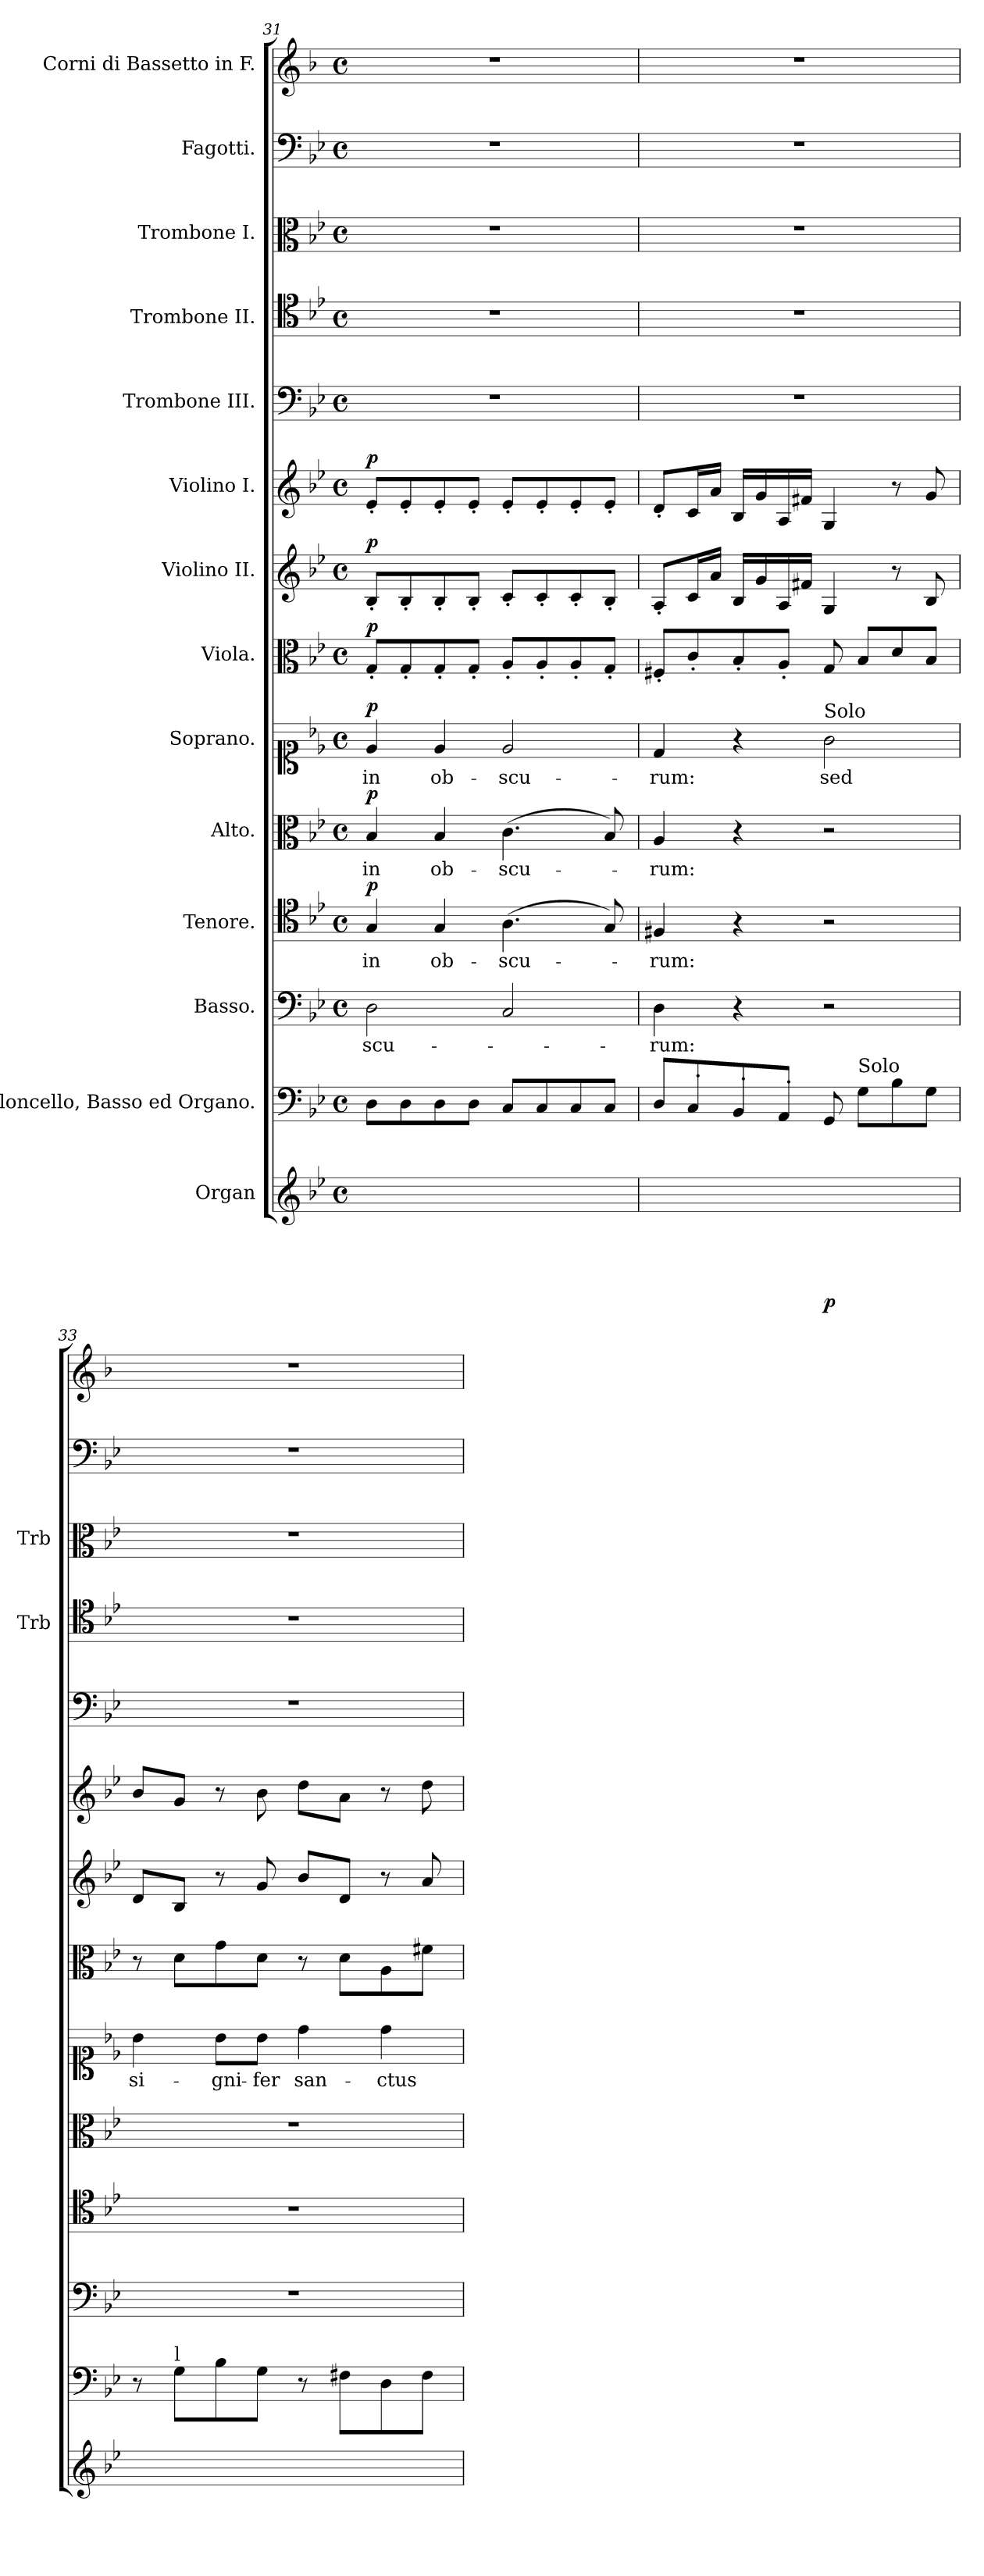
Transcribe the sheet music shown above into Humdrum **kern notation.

**kern	**dynam	**kern	**kern	**text	**kern	**text	**dynam	**kern	**text	**dynam	**kern	**text	**dynam	**kern	**text	**dynam	**kern	**text	**dynam	**kern	**text	**dynam	**kern	**kern	**kern	**kern	**kern
*part14	*part14	*part13	*part12	*part12	*part11	*part11	*part11	*part10	*part10	*part10	*part9	*part9	*part9	*part8	*part8	*part8	*part7	*part7	*part7	*part6	*part6	*part6	*part5	*part4	*part3	*part2	*part1
*staff14	*staff14	*staff13	*staff12	*staff12	*staff11	*staff11	*staff11	*staff10	*staff10	*staff10	*staff9	*staff9	*staff9	*staff8	*staff8	*staff8	*staff7	*staff7	*staff7	*staff6	*staff6	*staff6	*staff5	*staff4	*staff3	*staff2	*staff1
*I"Organ	*	*I"Violoncello, Basso ed Organo.	*I"Basso.	*	*I"Tenore.	*	*	*I"Alto.	*	*	*I"Soprano.	*	*	*I"Viola.	*	*	*I"Violino II.	*	*	*I"Violino I.	*	*	*I"Trombone III.	*I"Trombone II.	*I"Trombone I.	*I"Fagotti.	*I"Corni di Bassetto in F.
*	*	*	*	*	*	*	*	*	*	*	*	*	*	*	*	*	*	*	*	*	*	*	*	*I'Trb	*I'Trb	*	*
!!LO:PB:g=z
*clefG2	*	*clefF4	*clefF4	*	*clefC4	*	*	*clefC3	*	*	*clefC1	*	*	*clefC3	*	*	*clefG2	*	*	*clefG2	*	*	*clefF4	*clefC4	*clefC3	*clefF4	*clefG2
*	*	*	*	*	*	*	*	*	*	*	*	*	*	*	*	*	*	*	*	*	*	*	*	*	*	*	*ITrd4c7
*k[b-e-]	*	*k[b-e-]	*k[b-e-]	*	*k[b-e-]	*	*	*k[b-e-]	*	*	*k[b-e-]	*	*	*k[b-e-]	*	*	*k[b-e-]	*	*	*k[b-e-]	*	*	*k[b-e-]	*k[b-e-]	*k[b-e-]	*k[b-e-]	*k[b-e-]
*M4/4	*	*M4/4	*M4/4	*	*M4/4	*	*	*M4/4	*	*	*M4/4	*	*	*M4/4	*	*	*M4/4	*	*	*M4/4	*	*	*M4/4	*M4/4	*M4/4	*M4/4	*M4/4
*met(c)	*	*met(c)	*met(c)	*	*met(c)	*	*	*met(c)	*	*	*met(c)	*	*	*met(c)	*	*	*met(c)	*	*	*met(c)	*	*	*met(c)	*met(c)	*met(c)	*met(c)	*met(c)
=31	=31	=31	=31	=31	=31	=31	=31	=31	=31	=31	=31	=31	=31	=31	=31	=31	=31	=31	=31	=31	=31	=31	=31	=31	=31	=31	=31
*^	*	*^	*	*	*	*	*	*	*	*	*	*	*	*	*	*	*	*	*	*	*	*	*	*	*	*	*
!	!	!	!	!	!	!LO:LY:b	!	!LO:LY:b	!LO:DY:a	!	!LO:LY:b	!LO:DY:a	!	!LO:LY:b	!LO:DY:a	!	!	!LO:DY:b	!	!	!LO:DY:b	!	!	!LO:DY:b	!	!	!	!	!
2d\yy 2e-\yy 2g\yy 2b-\yy	2DD/yy]	.	8D\L	8DD\Lyy	2D\	-scu-	4G/	in	p	4B-/	in	p	4e-/	in	p	8G'/L	.	p	8B-'/L	.	p	8e-'/L	.	p	1r	1r	1r	1r	1r
.	.	.	8D\	8DD\yy	.	.	.	.	.	.	.	.	.	.	.	8G'/	.	.	8B-'/	.	.	8e-'/	.	.	.	.	.	.	.
!	!	!	!	!	!	!	!	!LO:LY:b	!	!	!LO:LY:b	!	!	!LO:LY:b	!	!	!	!	!	!	!	!	!	!	!	!	!	!	!
.	.	.	8D\	8DD\yy	.	.	4G/	ob-	.	4B-/	ob-	.	4e-/	ob-	.	8G'/	.	.	8B-'/	.	.	8e-'/	.	.	.	.	.	.	.
.	.	.	8D\J	8DD\Jyy	.	.	.	.	.	.	.	.	.	.	.	8G'/J	.	.	8B-'/J	.	.	8e-'/J	.	.	.	.	.	.	.
!	!	!	!	!	!	!	!	!LO:LY:b	!	!	!LO:LY:b	!	!	!LO:LY:b	!	!	!	!	!	!	!	!	!	!	!	!	!	!	!
4.c\yy 4.e-\yy 4.a\yy 4.cc\yy	2CC/yy	.	8C/L	8CC/Lyy	2C/	.	(>4.A\	-scu-	.	(>4.c\	-scu-	.	2e-/	-scu-	.	8A'/L	.	.	8c'/L	.	.	8e-'/L	.	.	.	.	.	.	.
.	.	.	8C/	8CC/yy	.	.	.	.	.	.	.	.	.	.	.	8A'/	.	.	8c'/	.	.	8e-'/	.	.	.	.	.	.	.
.	.	.	8C/	8CC/yy	.	.	.	.	.	.	.	.	.	.	.	8A'/	.	.	8c'/	.	.	8e-'/	.	.	.	.	.	.	.
8c\yy 8e-\yy 8g\yy 8b-\yy	.	.	8C/J	8CC/Jyy	.	.	8G/)	.	.	8B-/)	.	.	.	.	.	8G'/J	.	.	8B-'/J	.	.	8e-'/J	.	.	.	.	.	.	.
=32	=32	=32	=32	=32	=32	=32	=32	=32	=32	=32	=32	=32	=32	=32	=32	=32	=32	=32	=32	=32	=32	=32	=32	=32	=32	=32	=32	=32	=32
!	!	!	!	!	!	!LO:LY:b	!	!LO:LY:b	!	!	!LO:LY:b	!	!	!LO:LY:b	!	!	!	!	!	!	!	!	!	!	!	!	!	!	!
2d\yy 2f#X\yy 2a\yy	8DD/Lyy	.	8D/L	8DD/Lyy	4D\	-rum:	4F#X/	-rum:	.	4A/	rum:	.	4d/	-rum:	.	8F#X'/L	.	.	8A'/L	.	.	8d'/L	.	.	1r	1r	1r	1r	1r
.	8CC/yy	.	8C'/	8CC'/yy	.	.	.	.	.	.	.	.	.	.	.	8c'/	.	.	16c/L	.	.	16c/L	.	.	.	.	.	.	.
.	.	.	.	.	.	.	.	.	.	.	.	.	.	.	.	.	.	.	16a/JJ	.	.	16a/JJ	.	.	.	.	.	.	.
.	8BBB-/yy	.	8BB-'/	8BBB-'/yy	4r	.	4r	.	.	4r	.	.	4r	.	.	8B-'/	.	.	16B-/LL	.	.	16B-/LL	.	.	.	.	.	.	.
.	.	.	.	.	.	.	.	.	.	.	.	.	.	.	.	.	.	.	16g/	.	.	16g/	.	.	.	.	.	.	.
.	8AAA/Jyy	.	8AA'/J	8AAA'/Jyy	.	.	.	.	.	.	.	.	.	.	.	8A'/J	.	.	16A/	.	.	16A/	.	.	.	.	.	.	.
.	.	.	.	.	.	.	.	.	.	.	.	.	.	.	.	.	.	.	16f#X/JJ	.	.	16f#X/JJ	.	.	.	.	.	.	.
!	!	!	!	!	!	!	!	!	!	!	!	!	!LO:TX:a:t=Solo	!	!	!	!	!	!	!	!	!	!	!	!	!	!	!	!
!	!	!LO:DY:b	!	!	!	!	!	!	!	!	!	!	!	!LO:LY:b	!	!	!	!	!	!	!	!	!	!	!	!	!	!	!
8d\yy 8g\yy 8b-\yy	8GGG/Lyy	p	8GG/	8GGG\Lyy	2r	.	2r	.	.	2r	.	.	2g\	sed	.	8G/	.	.	4G/	.	.	4G/	.	.	.	.	.	.	.
!	!	!	!LO:TX:a:t=Solo	!	!	!	!	!	!	!	!	!	!	!	!	!	!	!	!	!	!	!	!	!	!	!	!	!	!
8ryy	8GG/yy	.	8G\L	8GG\yy	.	.	.	.	.	.	.	.	.	.	.	8B-/L	.	.	.	.	.	.	.	.	.	.	.	.	.
4B-\yy 4d\yy 4g\yy	8BB-/yy	.	8B-\	8BB-\yy	.	.	.	.	.	.	.	.	.	.	.	8d/	.	.	8r	.	.	8r	.	.	.	.	.	.	.
.	8GG/Jyy	.	8G\J	8GG\Jyy	.	.	.	.	.	.	.	.	.	.	.	8B-/J	.	.	8B-/	.	.	8g/	.	.	.	.	.	.	.
=33	=33	=33	=33	=33	=33	=33	=33	=33	=33	=33	=33	=33	=33	=33	=33	=33	=33	=33	=33	=33	=33	=33	=33	=33	=33	=33	=33	=33	=33
!	!	!	!	!	!	!	!	!	!	!	!	!	!	!LO:LY:b	!	!	!	!	!	!LO:LY:b	!	!	!LO:LY:b	!	!	!	!	!	!
4ryy	8ryy	.	8r	8ryy	1r	.	1r	.	.	1r	.	.	4b-\	si-	.	8r	.	.	8d/L	.	.	8b-/L	.	.	1r	1r	1r	1r	1r
!	!	!	!LO:TX:a:t=l	!	!	!	!	!	!	!	!	!	!	!	!	!	!	!	!	!	!	!	!	!	!	!	!	!	!
!	!	!	!	!	!	!	!	!	!	!	!	!	!	!	!	!	!LO:LY:b	!	!	!	!	!	!	!	!	!	!	!	!
.	8GG/Lyy	.	8G\L	8GG\Lyy	.	.	.	.	.	.	.	.	.	.	.	8d\L	.	.	8B-/J	.	.	8g/J	.	.	.	.	.	.	.
!	!	!	!	!	!	!	!	!	!	!	!	!	!	!LO:LY:b	!	!	!	!	!	!	!	!	!	!	!	!	!	!	!
4B-\yy 4d\yy 4g\yy	8BB-/yy	.	8B-\	8BB-\yy	.	.	.	.	.	.	.	.	8b-\L	-gni-	.	8g\	.	.	8r	.	.	8r	.	.	.	.	.	.	.
!	!	!	!	!	!	!	!	!	!	!	!	!	!	!LO:LY:b	!	!	!	!	!	!	!	!	!	!	!	!	!	!	!
.	8GG/Jyy	.	8G\J	8GG\Jyy	.	.	.	.	.	.	.	.	8b-\J	-fer	.	8d\J	.	.	8g/	.	.	8b-\	.	.	.	.	.	.	.
!	!	!	!	!	!	!	!	!	!	!	!	!	!	!LO:LY:b	!	!	!	!	!	!	!	!	!	!	!	!	!	!	!
8ryy	8ryy	.	8r	8ryy	.	.	.	.	.	.	.	.	4dd\	san-	.	8r	.	.	8b-/L	.	.	8dd\L	.	.	.	.	.	.	.
[8d\yy [8f#X\yy [8a\yy	8FF#X/Lyy	.	8F#X\L	8FF#X\Lyy	.	.	.	.	.	.	.	.	.	.	.	8d\L	.	.	8d/J	.	.	8a\J	.	.	.	.	.	.	.
!	!	!	!	!	!	!	!	!	!	!	!	!	!	!LO:LY:b	!	!	!	!	!	!	!	!	!	!	!	!	!	!	!
4d\yy] 4f#\yy] 4a\yy]	8DD/yy	.	8D\	8DD\yy	.	.	.	.	.	.	.	.	4dd\	-ctus	.	8A\	.	.	8r	.	.	8r	.	.	.	.	.	.	.
.	8FF#/Jyy	.	8F#\J	8FF#\Jyy	.	.	.	.	.	.	.	.	.	.	.	8f#X\J	.	.	8a/	.	.	8dd\	.	.	.	.	.	.	.
*v	*v	*	*	*	*	*	*	*	*	*	*	*	*	*	*	*	*	*	*	*	*	*	*	*	*	*	*	*	*
*	*	*v	*v	*	*	*	*	*	*	*	*	*	*	*	*	*	*	*	*	*	*	*	*	*	*	*	*	*
=	=	=	=	=	=	=	=	=	=	=	=	=	=	=	=	=	=	=	=	=	=	=	=	=	=	=	=
*-	*-	*-	*-	*-	*-	*-	*-	*-	*-	*-	*-	*-	*-	*-	*-	*-	*-	*-	*-	*-	*-	*-	*-	*-	*-	*-	*-
